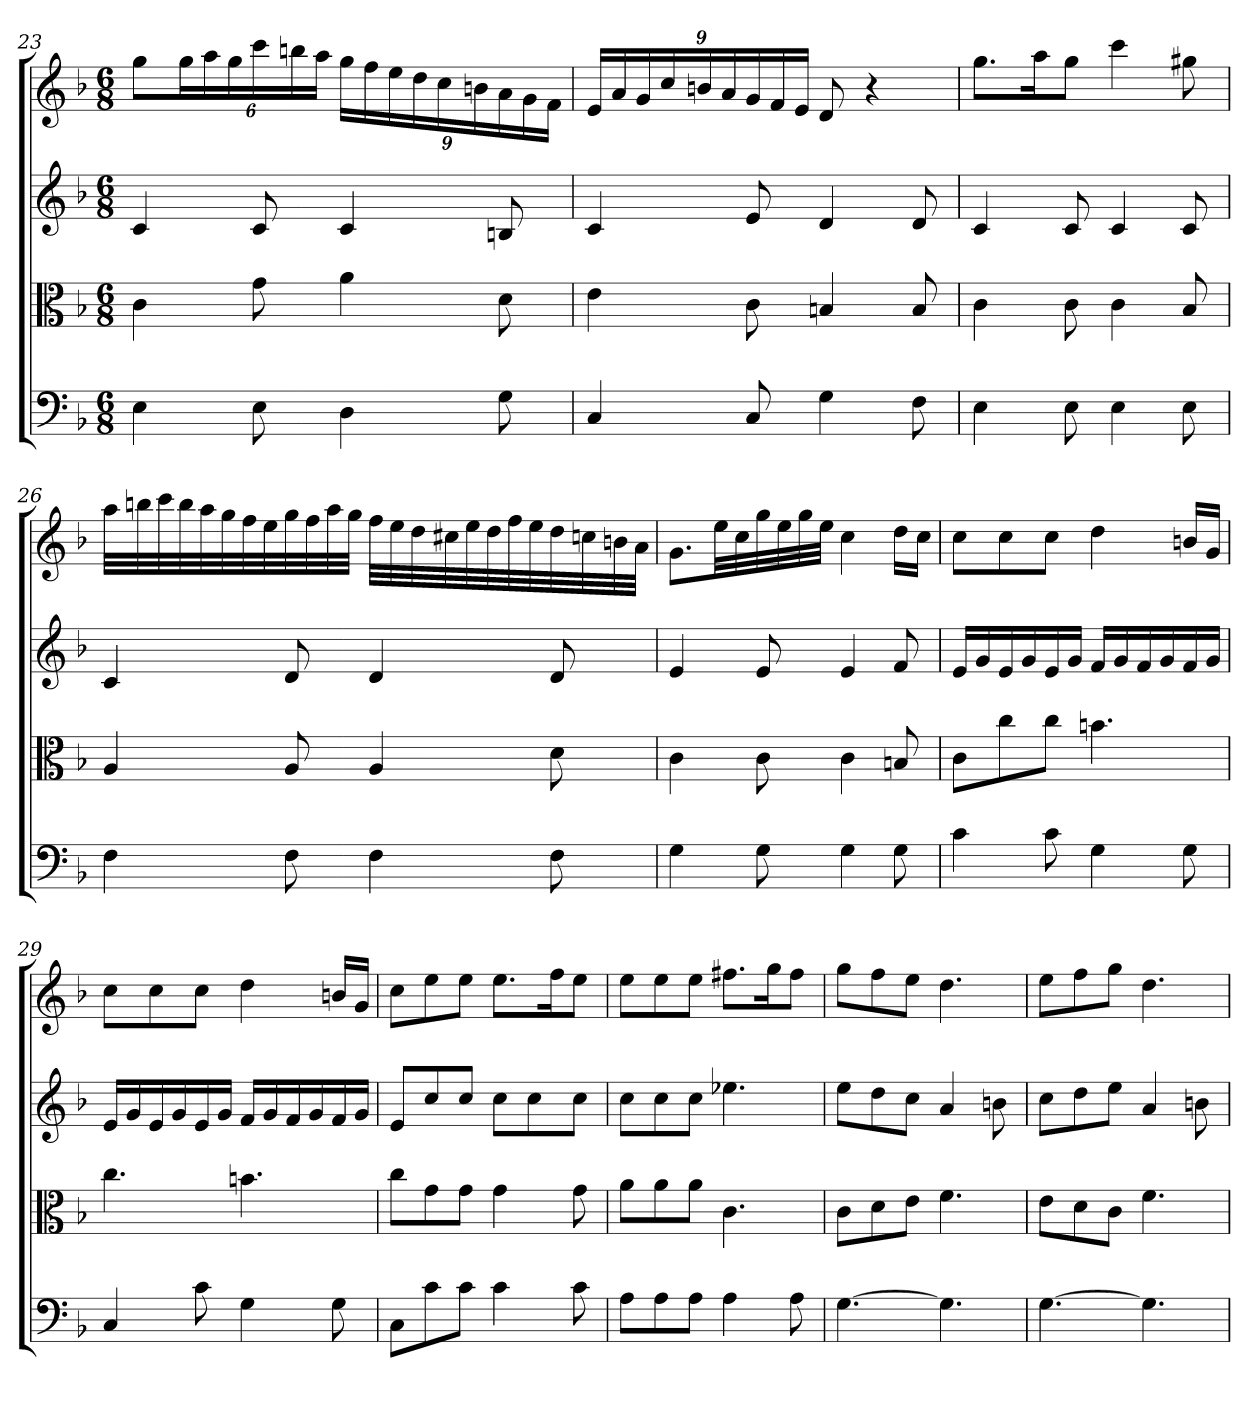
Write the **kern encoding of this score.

**kern	**kern	**kern	**kern
*part4	*part3	*part2	*part1
*staff4	*staff3	*staff2	*staff1
*clefF4	*clefC3	*	*
*k[b-]	*k[b-]	*k[b-]	*k[b-]
*F:	*F:	*F:	*F:
*M6/8	*M6/8	*M6/8	*M6/8
=23	=23	=23	=23
4E	4c	4c	8ggL
.	.	.	24ggL
.	.	.	24aa
.	.	.	24gg
8E	8g	8c	24ccc
.	.	.	24bbn
.	.	.	24aaJJ
4D	4a	4c	24ggLL
.	.	.	24ff
.	.	.	24ee
.	.	.	24dd
.	.	.	24cc
.	.	.	24bn
8G	8d	8Bn	24a
.	.	.	24g
.	.	.	24fJJ
=24	=24	=24	=24
4C	4e	4c	24eLL
.	.	.	24a
.	.	.	24g
.	.	.	24cc
.	.	.	24bn
.	.	.	24a
8C	8c	8e	24g
.	.	.	24f
.	.	.	24eJJ
4G	4Bn	4d	8d
.	.	.	4r
8F	8B	8d	.
=25	=25	=25	=25
4E	4c	4c	8.ggL
.	.	.	16aaK
8E	8c	8c	8ggJ
4E	4c	4c	4ccc
8E	8B-	8c	8gg#X
=26	=26	=26	=26
4F	4A	4c	32aaLLL
.	.	.	32bbn
.	.	.	32ccc
.	.	.	32bb
.	.	.	32aa
.	.	.	32gg
.	.	.	32ff
.	.	.	32ee
8F	8A	8d	32gg
.	.	.	32ff
.	.	.	32aa
.	.	.	32ggJJJ
4F	4A	4d	32ffLLL
.	.	.	32ee
.	.	.	32dd
.	.	.	32cc#X
.	.	.	32ee
.	.	.	32dd
.	.	.	32ff
.	.	.	32ee
8F	8d	8d	32dd
.	.	.	32ccn
.	.	.	32bn
.	.	.	32aJJJ
=27	=27	=27	=27
4G	4c	4e	8.gL
.	.	.	32eeLL
.	.	.	32cc
8G	8c	8e	32gg
.	.	.	32ee
.	.	.	32gg
.	.	.	32eeJJJ
4G	4c	4e	4cc
8G	8Bn	8f	16ddLL
.	.	.	16ccJJ
=28	=28	=28	=28
4c	8c\L	16eLL	8ccL
.	.	16g	.
.	8cc\	16e	8cc
.	.	16g	.
8c	8cc\J	16e	8ccJ
.	.	16gJJ	.
4G	4.bn	16fLL	4dd
.	.	16g	.
.	.	16f	.
.	.	16g	.
8G	.	16f	16bnLL
.	.	16gJJ	16gJJ
=29	=29	=29	=29
4C	4.cc	16eLL	8ccL
.	.	16g	.
.	.	16e	8cc
.	.	16g	.
8c	.	16e	8ccJ
.	.	16gJJ	.
4G	4.bn	16fLL	4dd
.	.	16g	.
.	.	16f	.
.	.	16g	.
8G	.	16f	16bnLL
.	.	16gJJ	16gJJ
=30	=30	=30	=30
8C\L	8cc\L	8eL	8ccL
8c\	8g\	8cc	8ee
8c\J	8g\J	8ccJ	8eeJ
4c	4g	8ccL	8.eeL
.	.	8cc	.
.	.	.	16ffK
8c	8g	8ccJ	8eeJ
=31	=31	=31	=31
8A\L	8a\L	8ccL	8eeL
8A\	8a\	8cc	8ee
8A\J	8a\J	8ccJ	8eeJ
4A	4.c	4.ee-X	8.ff#XL
.	.	.	16ggK
8A	.	.	8ff#J
=32	=32	=32	=32
[4.G	8c\L	8eeL	8ggL
.	8d\	8dd	8ff
.	8e\J	8ccJ	8eeJ
4.G]	4.f	4a	4.dd
.	.	8bn	.
=33	=33	=33	=33
[4.G	8e\L	8ccL	8eeL
.	8d\	8dd	8ff
.	8c\J	8eeJ	8ggJ
4.G]	4.f	4a	4.dd
.	.	8bn	.
=	=	=	=
*-	*-	*-	*-
